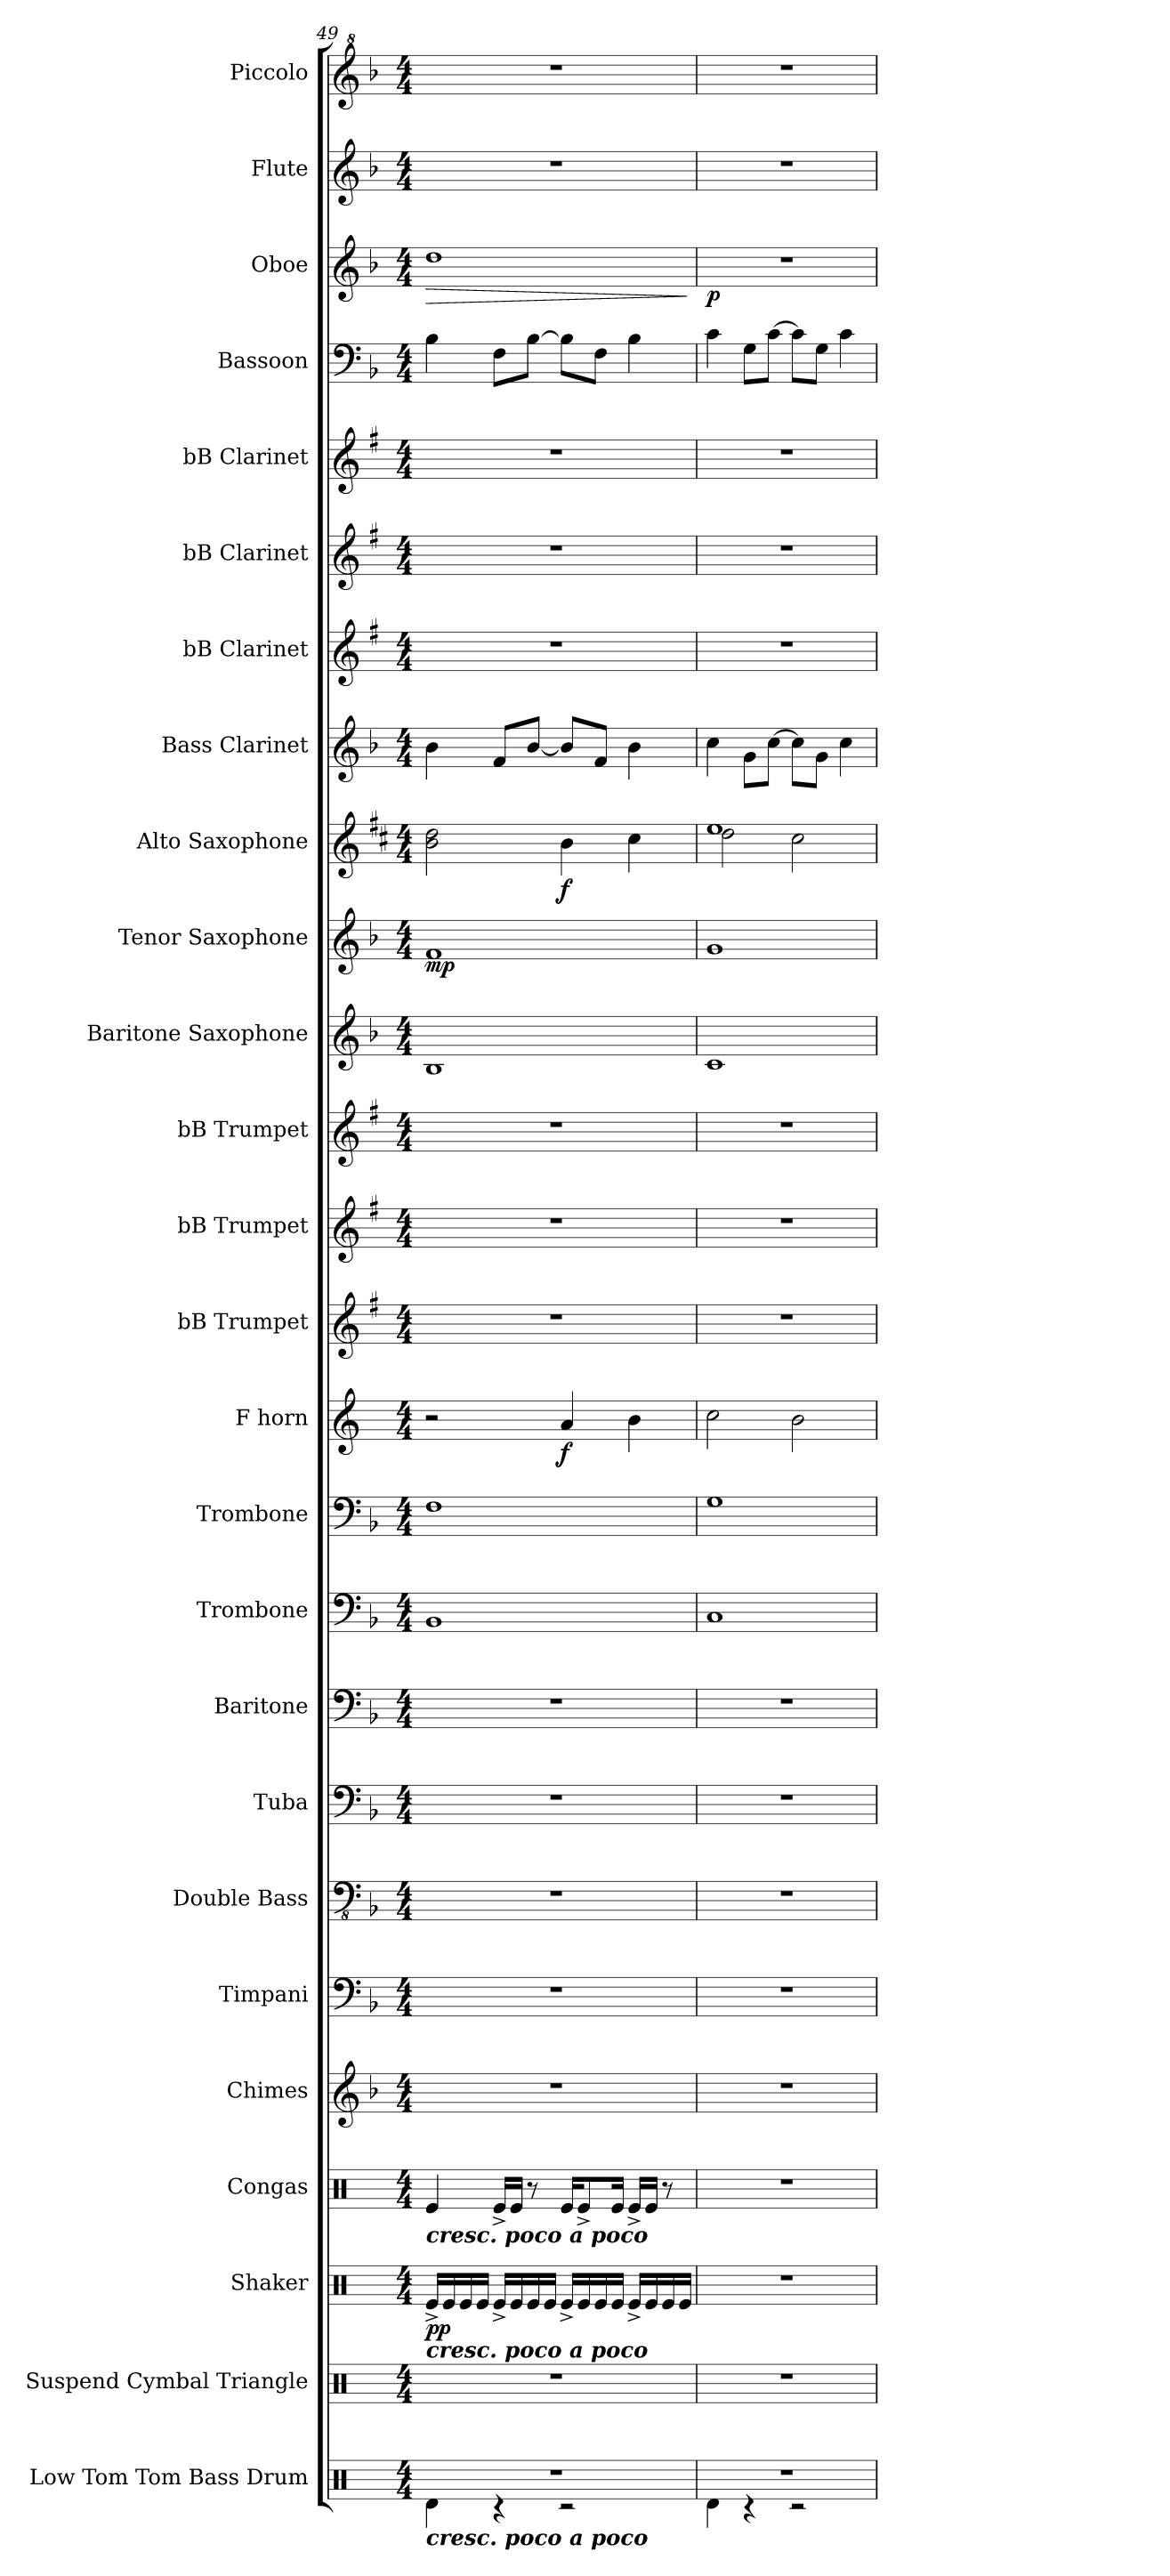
**kern	**kern	**kern	**dynam	**kern	**kern	**kern	**kern	**kern	**kern	**kern	**kern	**kern	**dynam	**kern	**kern	**kern	**kern	**kern	**dynam	**kern	**dynam	**kern	**kern	**kern	**kern	**kern	**kern	**dynam	**kern	**kern
*part26	*part25	*part24	*part24	*part23	*part22	*part21	*part20	*part19	*part18	*part17	*part16	*part15	*part15	*part14	*part13	*part12	*part11	*part10	*part10	*part9	*part9	*part8	*part7	*part6	*part5	*part4	*part3	*part3	*part2	*part1
*staff26	*staff25	*staff24	*staff24	*staff23	*staff22	*staff21	*staff20	*staff19	*staff18	*staff17	*staff16	*staff15	*staff15	*staff14	*staff13	*staff12	*staff11	*staff10	*staff10	*staff9	*staff9	*staff8	*staff7	*staff6	*staff5	*staff4	*staff3	*staff3	*staff2	*staff1
*I"Low Tom Tom Bass Drum	*I"Suspend Cymbal Triangle	*I"Shaker	*	*I"Congas	*I"Chimes	*I"Timpani	*I"Double Bass	*I"Tuba	*I"Baritone	*I"Trombone	*I"Trombone	*I"F horn	*	*I"bB Trumpet	*I"bB Trumpet	*I"bB Trumpet	*I"Baritone Saxophone	*I"Tenor Saxophone	*	*I"Alto Saxophone	*	*I"Bass Clarinet	*I"bB Clarinet	*I"bB Clarinet	*I"bB Clarinet	*I"Bassoon	*I"Oboe	*	*I"Flute	*I"Piccolo
*I'L.T B.D	*I'Sus.C Tri.	*I'Sh.	*	*I'Co.	*I'Chm.	*I'Timp.	*I'Db.	*I'Tba.	*I'Bar.	*I'Trb.	*I'Trb.	*I'F Hn.	*	*I'B♭ Tpt.	*I'B♭ Tpt.	*I'B♭ Tpt.	*I'Bar. Sax.	*I'T. Sax.	*	*I'A. Sax.	*	*I'B. Cl.	*I'B♭ Cl.	*I'B♭ Cl.	*I'B♭ Cl.	*I'Bsn.	*I'Ob.	*	*I'Fl.	*I'Picc.
*clefX	*clefX	*clefX	*	*clefX	*clefG2	*clefF4	*clefFv4	*clefF4	*clefF4	*clefF4	*clefF4	*clefG2	*	*clefG2	*clefG2	*clefG2	*clefG2	*clefG2	*	*clefG2	*	*clefG2	*clefG2	*clefG2	*clefG2	*clefF4	*clefG2	*	*clefG2	*clefG^2
*	*	*	*	*	*	*	*ITrd7c12	*	*	*	*	*ITrd4c7	*	*ITrd1c2	*ITrd1c2	*ITrd1c2	*ITrd12c21	*ITrd8c14	*	*ITrd5c9	*	*ITrd8c14	*ITrd1c2	*ITrd1c2	*ITrd1c2	*	*	*	*	*
*k[]	*k[]	*k[]	*	*k[]	*k[b-]	*k[b-]	*k[b-]	*k[b-]	*k[b-]	*k[b-]	*k[b-]	*k[b-]	*	*k[b-]	*k[b-]	*k[b-]	*k[b-]	*k[b-]	*	*k[b-]	*	*k[b-]	*k[b-]	*k[b-]	*k[b-]	*k[b-]	*k[b-]	*	*k[b-]	*k[b-]
*M4/4	*M4/4	*M4/4	*	*M4/4	*M4/4	*M4/4	*M4/4	*M4/4	*M4/4	*M4/4	*M4/4	*M4/4	*	*M4/4	*M4/4	*M4/4	*M4/4	*M4/4	*	*M4/4	*	*M4/4	*M4/4	*M4/4	*M4/4	*M4/4	*M4/4	*	*M4/4	*M4/4
=49	=49	=49	=49	=49	=49	=49	=49	=49	=49	=49	=49	=49	=49	=49	=49	=49	=49	=49	=49	=49	=49	=49	=49	=49	=49	=49	=49	=49	=49	=49
*^	*	*	*	*	*	*	*	*	*	*	*	*	*	*	*	*	*	*	*	*	*	*	*	*	*	*	*	*	*	*
!	!	!	!	!	!LO:TX:b:Bi:t=cresc. poco a poco	!	!	!	!	!	!	!	!	!	!	!	!	!	!	!	!	!	!	!	!	!	!	!	!	!	!
!	!	!	!LO:TX:b:Bi:t=cresc. poco a poco	!	!	!	!	!	!	!	!	!	!	!	!	!	!	!	!	!	!	!	!	!	!	!	!	!	!	!	!
!LO:TX:b:Bi:t=cresc. poco a poco	!	!	!	!	!	!	!	!	!	!	!	!	!	!	!	!	!	!	!	!	!	!	!	!	!	!	!	!	!	!	!
!	!	!	!	!LO:DY:b	!	!	!	!	!	!	!	!	!	!	!	!	!	!	!	!LO:DY:b	!	!	!	!	!	!	!	!	!LO:HP:b	!	!
1r	4Rd\	1r	16Re^/LL	pp	4Re/	1r	1r	1r	1r	1r	1BB-	1F	2r	.	1r	1r	1r	1BB-	1F	mp	2d\ 2f\	.	4B-\	1r	1r	1r	4B-\	1dd	>	1r	1r
.	.	.	16Re/	.	.	.	.	.	.	.	.	.	.	.	.	.	.	.	.	.	.	.	.	.	.	.	.	.	.	.	.
.	.	.	16Re/	.	.	.	.	.	.	.	.	.	.	.	.	.	.	.	.	.	.	.	.	.	.	.	.	.	.	.	.
.	.	.	16Re/JJ	.	.	.	.	.	.	.	.	.	.	.	.	.	.	.	.	.	.	.	.	.	.	.	.	.	.	.	.
.	4r	.	16Re^/LL	.	16Re^/LL	.	.	.	.	.	.	.	.	.	.	.	.	.	.	.	.	.	8F/L	.	.	.	8F\L	.	.	.	.
.	.	.	16Re/	.	16Re/JJ	.	.	.	.	.	.	.	.	.	.	.	.	.	.	.	.	.	.	.	.	.	.	.	.	.	.
.	.	.	16Re/	.	8r	.	.	.	.	.	.	.	.	.	.	.	.	.	.	.	.	.	[8B-/J	.	.	.	[8B-\J	.	.	.	.
.	.	.	16Re/JJ	.	.	.	.	.	.	.	.	.	.	.	.	.	.	.	.	.	.	.	.	.	.	.	.	.	.	.	.
!	!	!	!	!	!	!	!	!	!	!	!	!	!	!LO:DY:b	!	!	!	!	!	!	!	!LO:DY:b	!	!	!	!	!	!	!	!	!
.	2r	.	16Re^/LL	.	16Re/KL	.	.	.	.	.	.	.	4d/	f	.	.	.	.	.	.	4d\	f	8B-/L]	.	.	.	8B-\L]	.	.	.	.
.	.	.	16Re/	.	8Re^/	.	.	.	.	.	.	.	.	.	.	.	.	.	.	.	.	.	.	.	.	.	.	.	.	.	.
.	.	.	16Re/	.	.	.	.	.	.	.	.	.	.	.	.	.	.	.	.	.	.	.	8F/J	.	.	.	8F\J	.	.	.	.
.	.	.	16Re/JJ	.	16Re/Jk	.	.	.	.	.	.	.	.	.	.	.	.	.	.	.	.	.	.	.	.	.	.	.	.	.	.
.	.	.	16Re^/LL	.	16Re^/LL	.	.	.	.	.	.	.	4e\	.	.	.	.	.	.	.	4e\	.	4B-\	.	.	.	4B-\	.	.	.	.
.	.	.	16Re/	.	16Re/JJ	.	.	.	.	.	.	.	.	.	.	.	.	.	.	.	.	.	.	.	.	.	.	.	.	.	.
.	.	.	16Re/	.	8r	.	.	.	.	.	.	.	.	.	.	.	.	.	.	.	.	.	.	.	.	.	.	.	.	.	.
.	.	.	16Re/JJ	.	.	.	.	.	.	.	.	.	.	.	.	.	.	.	.	.	.	.	.	.	.	.	.	.	.	.	.
*v	*v	*	*	*	*	*	*	*	*	*	*	*	*	*	*	*	*	*	*	*	*	*	*	*	*	*	*	*	*	*	*
.	.	.	.	.	.	.	.	.	.	.	.	.	.	.	.	.	.	.	.	.	.	.	.	.	.	.	.	]	.	.
!!LO:PB:g=z
=50	=50	=50	=50	=50	=50	=50	=50	=50	=50	=50	=50	=50	=50	=50	=50	=50	=50	=50	=50	=50	=50	=50	=50	=50	=50	=50	=50	=50	=50	=50
*^	*	*	*	*	*	*	*	*	*	*	*	*	*	*	*	*	*	*	*	*^	*	*	*	*	*	*	*	*	*	*
!	!	!	!	!	!	!	!	!	!	!	!	!	!	!	!	!	!	!	!	!	!	!	!	!	!	!	!	!	!	!LO:DY:b	!	!
1r	4Rd\	1r	1r	.	1r	1r	1r	1r	1r	1r	1C	1G	2f\	.	1r	1r	1r	1C	1G	.	1g	2f\	.	4c\	1r	1r	1r	4c\	1r	p	1r	1r
.	4r	.	.	.	.	.	.	.	.	.	.	.	.	.	.	.	.	.	.	.	.	.	.	8G\L	.	.	.	8G\L	.	.	.	.
.	.	.	.	.	.	.	.	.	.	.	.	.	.	.	.	.	.	.	.	.	.	.	.	[8c\J	.	.	.	[8c\J	.	.	.	.
.	2r	.	.	.	.	.	.	.	.	.	.	.	2e\	.	.	.	.	.	.	.	.	2e\	.	8c\L]	.	.	.	8c\L]	.	.	.	.
.	.	.	.	.	.	.	.	.	.	.	.	.	.	.	.	.	.	.	.	.	.	.	.	8G\J	.	.	.	8G\J	.	.	.	.
.	.	.	.	.	.	.	.	.	.	.	.	.	.	.	.	.	.	.	.	.	.	.	.	4c\	.	.	.	4c\	.	.	.	.
*v	*v	*	*	*	*	*	*	*	*	*	*	*	*	*	*	*	*	*	*	*	*v	*v	*	*	*	*	*	*	*	*	*	*
=	=	=	=	=	=	=	=	=	=	=	=	=	=	=	=	=	=	=	=	=	=	=	=	=	=	=	=	=	=	=
*-	*-	*-	*-	*-	*-	*-	*-	*-	*-	*-	*-	*-	*-	*-	*-	*-	*-	*-	*-	*-	*-	*-	*-	*-	*-	*-	*-	*-	*-	*-
